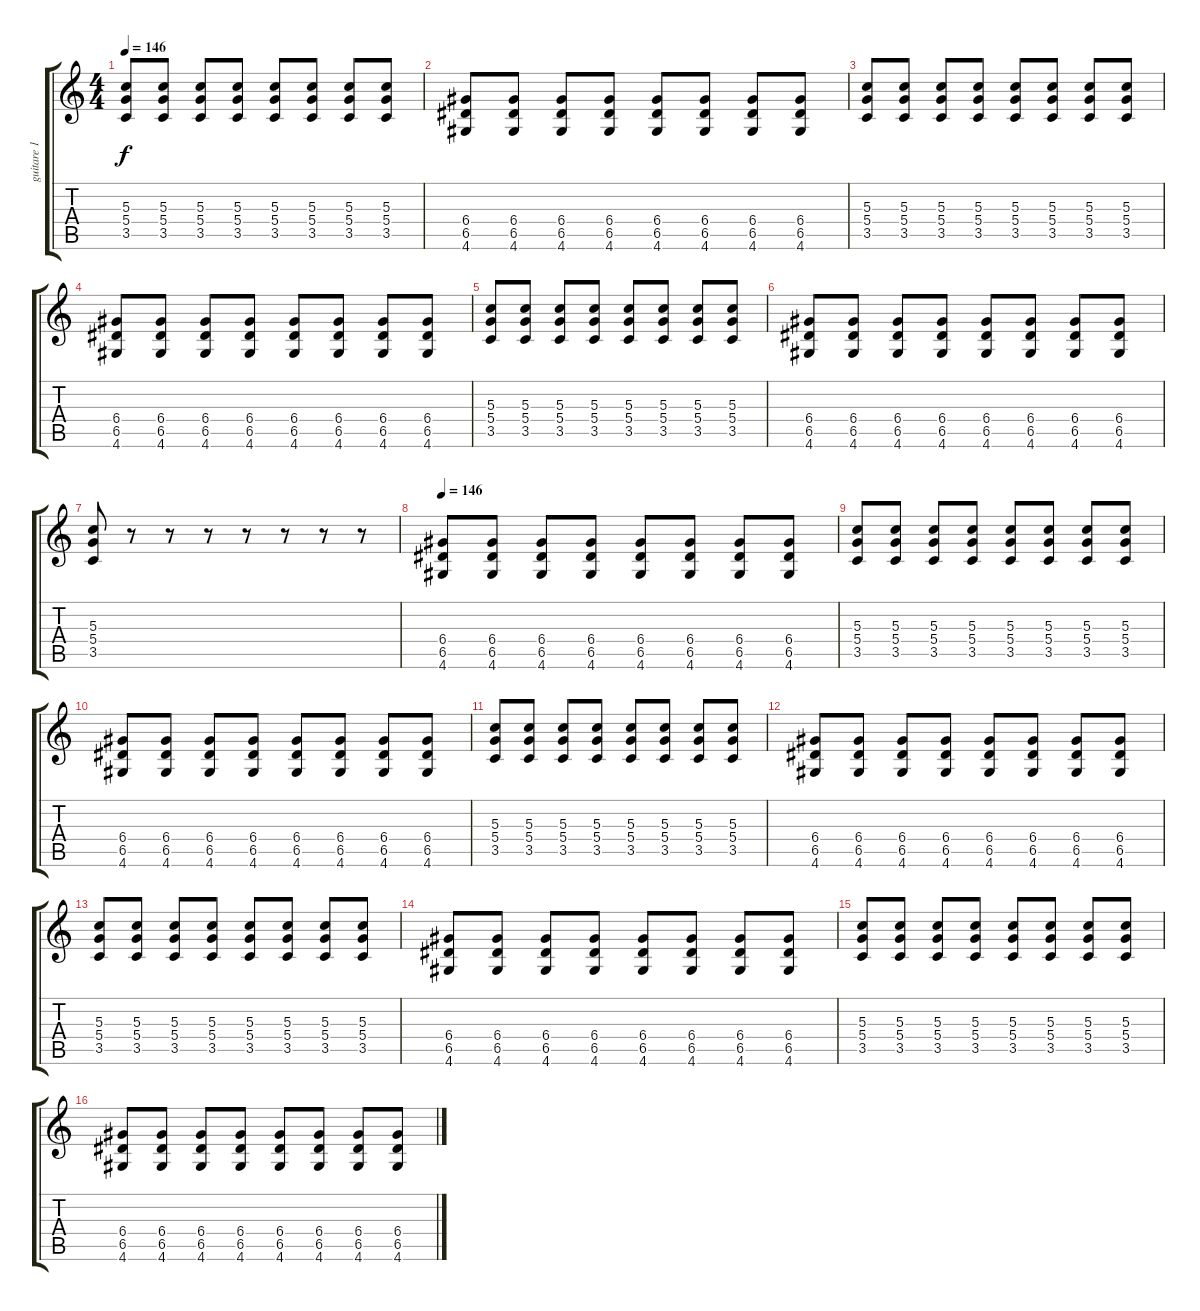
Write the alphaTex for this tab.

\track ("guitare 1" "guitare 1") {instrument electricguitarmuted}
\staff {score tabs}
\tuning (E4 B3 G3 D3 A2 E2) {hide}
\ts (4 4)
\tempo 146
\clef g2
\ks c
(5.3 5.4 3.5).8{dy f} (5.3 5.4 3.5).8 (5.3 5.4 3.5).8 (5.3 5.4 3.5).8 (5.3 5.4 3.5).8 (5.3 5.4 3.5).8 (5.3 5.4 3.5).8 (5.3 5.4 3.5).8 |
(6.4 6.5 4.6).8 (6.4 6.5 4.6).8 (6.4 6.5 4.6).8 (6.4 6.5 4.6).8 (6.4 6.5 4.6).8 (6.4 6.5 4.6).8 (6.4 6.5 4.6).8 (6.4 6.5 4.6).8 |
(5.3 5.4 3.5).8 (5.3 5.4 3.5).8 (5.3 5.4 3.5).8 (5.3 5.4 3.5).8 (5.3 5.4 3.5).8 (5.3 5.4 3.5).8 (5.3 5.4 3.5).8 (5.3 5.4 3.5).8 |
(6.4 6.5 4.6).8 (6.4 6.5 4.6).8 (6.4 6.5 4.6).8 (6.4 6.5 4.6).8 (6.4 6.5 4.6).8 (6.4 6.5 4.6).8 (6.4 6.5 4.6).8 (6.4 6.5 4.6).8 |
(5.3 5.4 3.5).8 (5.3 5.4 3.5).8 (5.3 5.4 3.5).8 (5.3 5.4 3.5).8 (5.3 5.4 3.5).8 (5.3 5.4 3.5).8 (5.3 5.4 3.5).8 (5.3 5.4 3.5).8 |
(6.4 6.5 4.6).8 (6.4 6.5 4.6).8 (6.4 6.5 4.6).8 (6.4 6.5 4.6).8 (6.4 6.5 4.6).8 (6.4 6.5 4.6).8 (6.4 6.5 4.6).8 (6.4 6.5 4.6).8 |
(5.3 5.4 3.5).8 r.8 r.8 r.8 r.8 r.8 r.8 r.8 |
\tempo 146
(6.4 6.5 4.6).8{volume 12 instrument distortionguitar} (6.4 6.5 4.6).8 (6.4 6.5 4.6).8 (6.4 6.5 4.6).8 (6.4 6.5 4.6).8 (6.4 6.5 4.6).8 (6.4 6.5 4.6).8 (6.4 6.5 4.6).8 |
(5.3 5.4 3.5).8 (5.3 5.4 3.5).8 (5.3 5.4 3.5).8 (5.3 5.4 3.5).8 (5.3 5.4 3.5).8 (5.3 5.4 3.5).8 (5.3 5.4 3.5).8 (5.3 5.4 3.5).8 |
(6.4 6.5 4.6).8 (6.4 6.5 4.6).8 (6.4 6.5 4.6).8 (6.4 6.5 4.6).8 (6.4 6.5 4.6).8 (6.4 6.5 4.6).8 (6.4 6.5 4.6).8 (6.4 6.5 4.6).8 |
(5.3 5.4 3.5).8 (5.3 5.4 3.5).8 (5.3 5.4 3.5).8 (5.3 5.4 3.5).8 (5.3 5.4 3.5).8 (5.3 5.4 3.5).8 (5.3 5.4 3.5).8 (5.3 5.4 3.5).8 |
(6.4 6.5 4.6).8 (6.4 6.5 4.6).8 (6.4 6.5 4.6).8 (6.4 6.5 4.6).8 (6.4 6.5 4.6).8 (6.4 6.5 4.6).8 (6.4 6.5 4.6).8 (6.4 6.5 4.6).8 |
(5.3 5.4 3.5).8 (5.3 5.4 3.5).8 (5.3 5.4 3.5).8 (5.3 5.4 3.5).8 (5.3 5.4 3.5).8 (5.3 5.4 3.5).8 (5.3 5.4 3.5).8 (5.3 5.4 3.5).8 |
(6.4 6.5 4.6).8 (6.4 6.5 4.6).8 (6.4 6.5 4.6).8 (6.4 6.5 4.6).8 (6.4 6.5 4.6).8 (6.4 6.5 4.6).8 (6.4 6.5 4.6).8 (6.4 6.5 4.6).8 |
(5.3 5.4 3.5).8 (5.3 5.4 3.5).8 (5.3 5.4 3.5).8 (5.3 5.4 3.5).8 (5.3 5.4 3.5).8 (5.3 5.4 3.5).8 (5.3 5.4 3.5).8 (5.3 5.4 3.5).8 |
(6.4 6.5 4.6).8 (6.4 6.5 4.6).8 (6.4 6.5 4.6).8 (6.4 6.5 4.6).8 (6.4 6.5 4.6).8 (6.4 6.5 4.6).8 (6.4 6.5 4.6).8 (6.4 6.5 4.6).8
